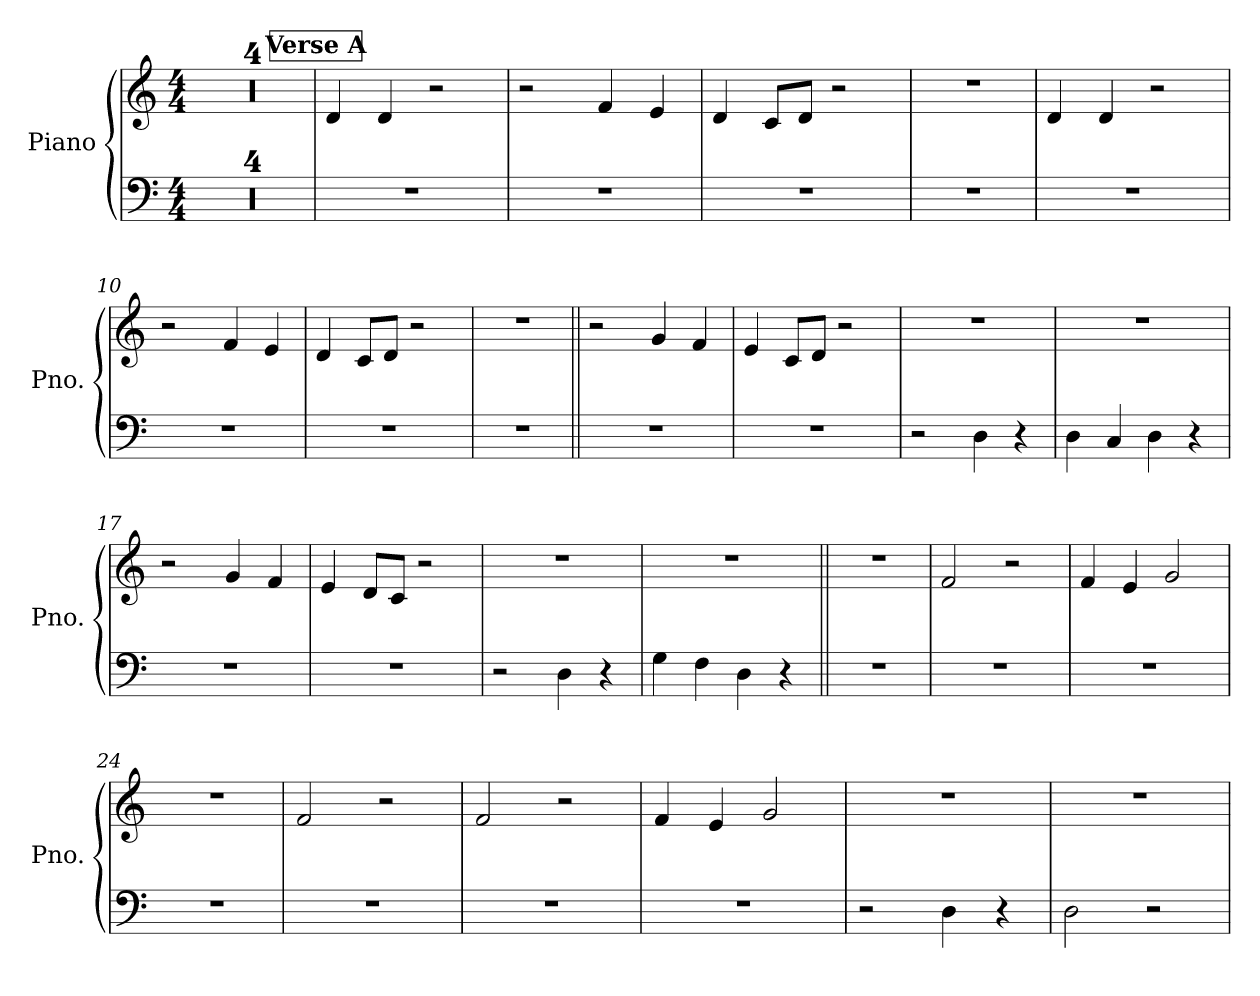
**kern	**kern
*part1	*part1
*staff2	*staff1
*I"Piano	*
*I'Pno.	*
*clefF4	*clefG2
*k[]	*k[]
*M4/4	*M4/4
*MM126	*MM126
=1	=1
1r	1r
=2	=2
1r	1r
=3	=3
1r	1r
=4	=4
1r	1r
!!LO:LB:g=z
!!LO:REH:place=s1:a:B:fs=8:t=Verse A
=5	=5
1r	4d/
.	4d/
.	2r
=6	=6
1r	2r
.	4f/
.	4e/
=7	=7
1r	4d/
.	8c/L
.	8d/J
.	2r
=8	=8
1r	1r
!!LO:LB:g=z
=9	=9
1r	4d/
.	4d/
.	2r
=10	=10
1r	2r
.	4f/
.	4e/
=11	=11
1r	4d/
.	8c/L
.	8d/J
.	2r
=12	=12
1r	1r
!!LO:LB:g=z
=13||	=13||
1r	2r
.	4g/
.	4f/
=14	=14
1r	4e/
.	8c/L
.	8d/J
.	2r
=15	=15
2r	1r
4D<\	.
4r	.
=16	=16
4D<\	1r
4C</	.
4D<\	.
4r	.
!!LO:LB:g=z
=17	=17
1r	2r
.	4g/
.	4f/
=18	=18
1r	4e/
.	8d/L
.	8c/J
.	2r
=19	=19
2r	1r
4D<\	.
4r	.
=20	=20
4G<\	1r
4F<\	.
4D<\	.
4r	.
!!LO:LB:g=z
=21||	=21||
1r	1r
=22	=22
1r	2f/
.	2r
=23	=23
1r	4f/
.	4e/
.	2g/
=24	=24
1r	1r
!!LO:LB:g=z
=25	=25
1r	2f/
.	2r
=26	=26
1r	2f/
.	2r
=27	=27
1r	4f/
.	4e/
.	2g/
=28	=28
2r	1r
4D<\	.
4r	.
!!LO:LB:g=z
=29	=29
2D<\	1r
2r	.
=	=
*-	*-
